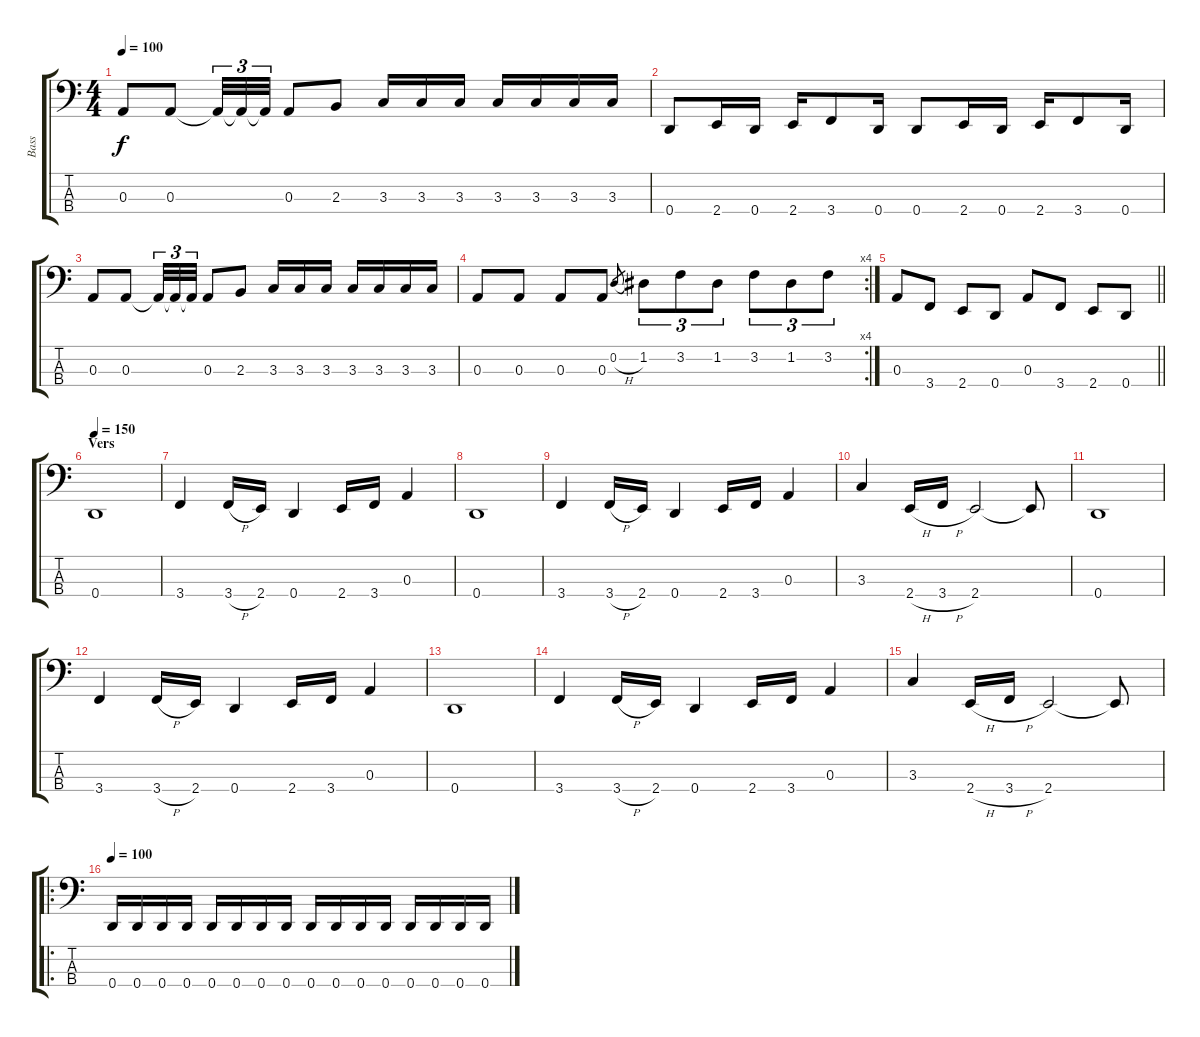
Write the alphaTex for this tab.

\track ("Bass" "Bass") {instrument electricbassfinger}
\staff {score tabs}
\tuning (G2 D2 A1 D1) {hide}
\ts (4 4)
\tempo 100
\clef f4
\ks c
0.3.8{dy f} 0.3.8 0.3{t}.32{tu (3 2)} 0.3{t}.32{tu (3 2)} 0.3{t}.32{tu (3 2)} 0.3.8 2.3.8 3.3.16 3.3.16 3.3.16 3.3.16 3.3.16 3.3.16 3.3.16 |
0.4.8 2.4.16 0.4.16 2.4.16 3.4.8 0.4.16 0.4.8 2.4.16 0.4.16 2.4.16 3.4.8 0.4.16 |
0.3.8 0.3.8 0.3{t}.32{tu (3 2)} 0.3{t}.32{tu (3 2)} 0.3{t}.32{tu (3 2)} 0.3.8 2.3.8 3.3.16 3.3.16 3.3.16 3.3.16 3.3.16 3.3.16 3.3.16 |
\rc 4
0.3.8 0.3.8 0.3.8 0.3.8 0.2{h}.8{gr} 1.2.8{tu (3 2)} 3.2.8{tu (3 2)} 1.2.8{tu (3 2)} 3.2.8{tu (3 2)} 1.2.8{tu (3 2)} 3.2.8{tu (3 2)} |
\barLineRight lightlight
0.3.8 3.4.8 2.4.8 0.4.8 0.3.8 3.4.8 2.4.8 0.4.8 |
\section ("" "Vers")
\tempo 150
0.4.1 |
3.4.4 3.4{h}.16 2.4.16 0.4.4 2.4.16 3.4.16 0.3.4 |
0.4.1 |
3.4.4 3.4{h}.16 2.4.16 0.4.4 2.4.16 3.4.16 0.3.4 |
3.3.4 2.4{h}.16 3.4{h}.16 2.4.2 2.4{t}.8 |
0.4.1 |
3.4.4 3.4{h}.16 2.4.16 0.4.4 2.4.16 3.4.16 0.3.4 |
0.4.1 |
3.4.4 3.4{h}.16 2.4.16 0.4.4 2.4.16 3.4.16 0.3.4 |
3.3.4 2.4{h}.16 3.4{h}.16 2.4.2 2.4{t}.8 |
\ro
\tempo 100
0.4.16 0.4.16 0.4.16 0.4.16 0.4.16 0.4.16 0.4.16 0.4.16 0.4.16 0.4.16 0.4.16 0.4.16 0.4.16 0.4.16 0.4.16 0.4.16
